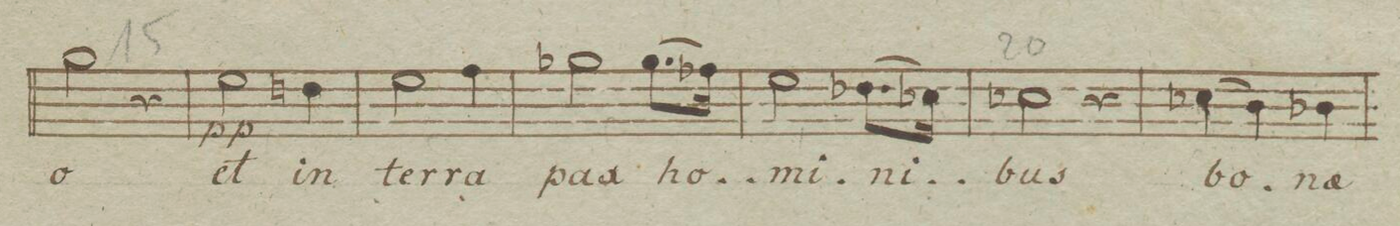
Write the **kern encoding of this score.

**kern	**text	**dynam
*I"Alto.	*	*
*clefC3	*	*
*k[b-e-]	*	*
*M3/4	*	*
2a\	-o	.
4r	.	.
=16	=16	=16
2f\	et	pp
4en\	in	.
=17	=17	=17
2f\	ter-	.
4g\	-ra	.
=18	=18	=18
2a-X\	pax	.
(8.a-\L	ho-	.
16g-X\Jk)	.	.
=19	=19	=19
2f\	-mi-	.
(8.e-X\L	-ni-	.
16d-X\Jk)	.	.
=20	=20	=20
2d-X\	-bus	.
4r	.	.
=21	=21	=21
(4d-X\	bo-	.
4c\)	.	.
4c-X\	-na	.
=22	=22	=22
*-	*-	*-
